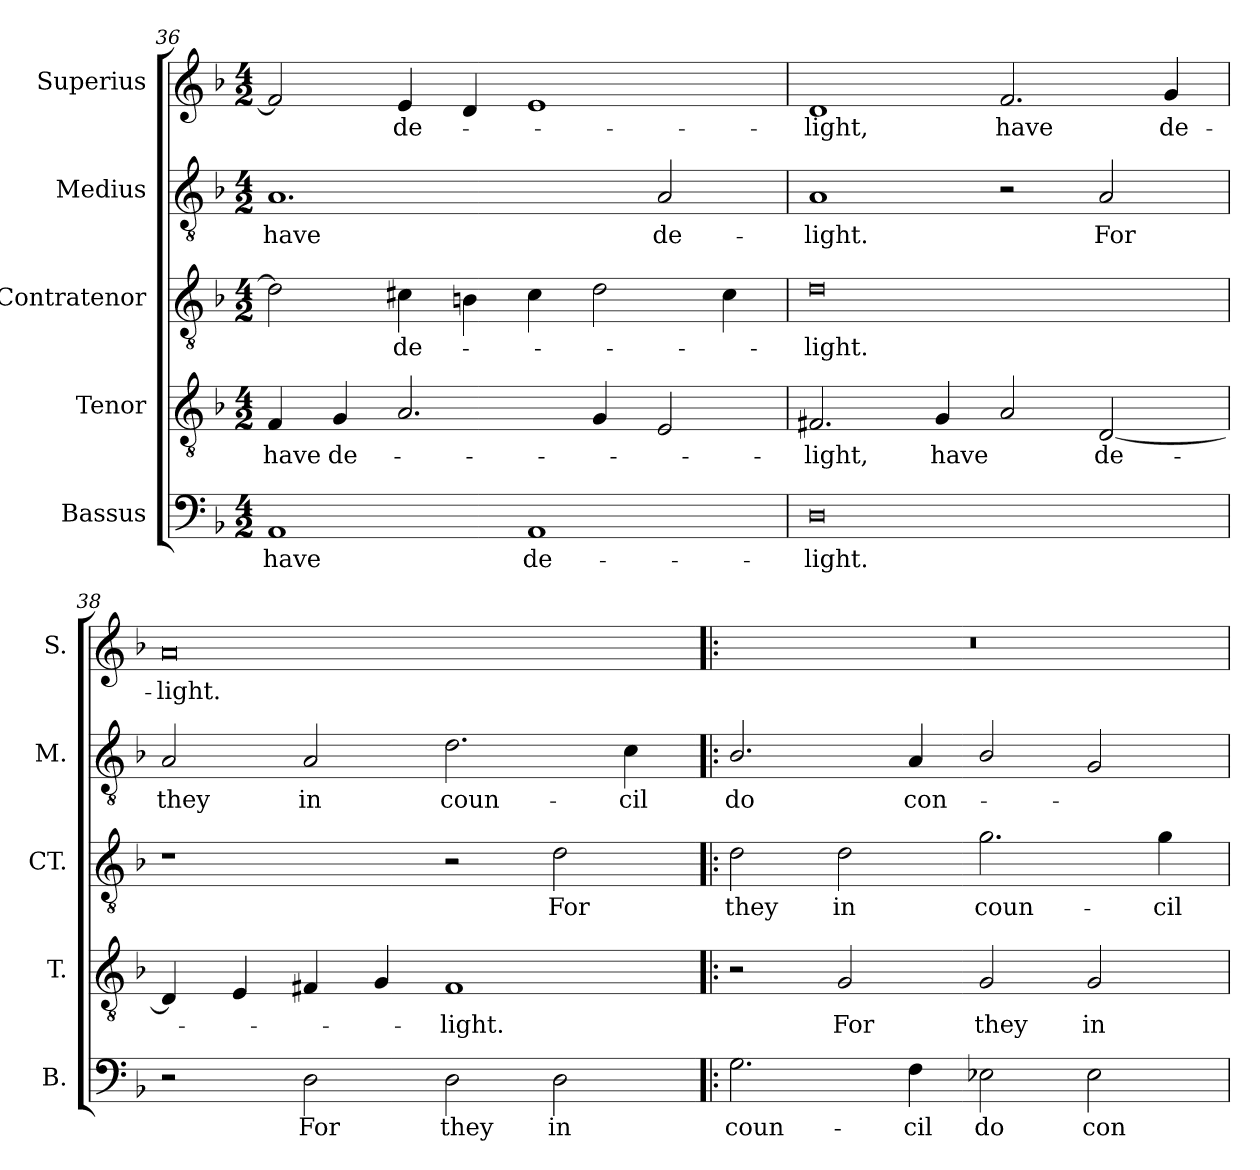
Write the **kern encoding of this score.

**kern	**text	**kern	**text	**kern	**text	**kern	**text	**kern	**text
*part5	*part5	*part4	*part4	*part3	*part3	*part2	*part2	*part1	*part1
*staff5	*staff5	*staff4	*staff4	*staff3	*staff3	*staff2	*staff2	*staff1	*staff1
*I"Bassus	*	*I"Tenor	*	*I"Contratenor	*	*I"Medius	*	*I"Superius	*
*I'B.	*	*I'T.	*	*I'CT.	*	*I'M.	*	*I'S.	*
*clefF4	*	*clefGv2	*	*clefGv2	*	*clefGv2	*	*clefG2	*
*	*	*ITrd7c12	*	*ITrd7c12	*	*ITrd7c12	*	*	*
*k[b-]	*	*k[b-]	*	*k[b-]	*	*k[b-]	*	*k[b-]	*
*F:	*	*F:	*	*F:	*	*F:	*	*F:	*
*M4/2	*	*M4/2	*	*M4/2	*	*M4/2	*	*M4/2	*
=36	=36	=36	=36	=36	=36	=36	=36	=36	=36
!	!LO:LY:b:color=#000000	!	!	!	!	!	!	!	!
!	!	!	!LO:LY:b:color=#000000	!	!	!	!	!	!
!	!	!	!	!	!	!	!LO:LY:b:color=#000000	!	!
1AAi	have	4FFi/	have	2Di\]	.	1.AAi	have	2fi/]	.
!	!	!	!LO:LY:b:color=#000000	!	!	!	!	!	!
.	.	4GGi/	de-	.	.	.	.	.	.
!	!	!	!	!	!LO:LY:b:color=#000000	!	!	!	!
!	!	!	!	!	!	!	!	!	!LO:LY:b:color=#000000
.	.	2.AAi/	.	4C#Xi\	de-	.	.	4ei/	de-
.	.	.	.	4BBni\	.	.	.	4di/	.
!	!LO:LY:b:color=#000000	!	!	!	!	!	!	!	!
1AAi	de-	.	.	4C#i\	.	.	.	1ei	.
.	.	4GGi/	.	2Di\	.	.	.	.	.
!	!	!	!	!	!	!	!LO:LY:b:color=#000000	!	!
.	.	2EEi/	.	.	.	2AAi/	de-	.	.
.	.	.	.	4C#i\	.	.	.	.	.
=37	=37	=37	=37	=37	=37	=37	=37	=37	=37
!	!LO:LY:b:color=#000000	!	!	!	!	!	!	!	!
!	!	!	!LO:LY:b:color=#000000	!	!	!	!	!	!
!	!	!	!	!	!LO:LY:b:color=#000000	!	!	!	!
!	!	!	!	!	!	!	!LO:LY:b:color=#000000	!	!
!	!	!	!	!	!	!	!	!	!LO:LY:b:color=#000000
0Di	-light.	2.FF#Xi/	-light,	0Di	-light.	1AAi	-light.	1di	-light,
!	!	!	!LO:LY:b:color=#000000	!	!	!	!	!	!
.	.	4GGi/	have	.	.	.	.	.	.
!	!	!	!	!	!	!	!	!	!LO:LY:b:color=#000000
.	.	2AAi/	.	.	.	2r	.	2.fi/	have
!	!	!	!LO:LY:b:color=#000000	!	!	!	!	!	!
!	!	!	!	!	!	!	!LO:LY:b:color=#000000	!	!
.	.	[2DDi/	de-	.	.	2AAi/	For	.	.
!	!	!	!	!	!	!	!	!	!LO:LY:b:color=#000000
.	.	.	.	.	.	.	.	4gi/	de-
=38	=38	=38	=38	=38	=38	=38	=38	=38	=38
!	!	!	!	!	!	!	!LO:LY:b:color=#000000	!	!
!	!	!	!	!	!	!	!	!	!LO:LY:b:color=#000000
2r	.	4DDi/]	.	1r	.	2AAi/	they	0ai	-light.
.	.	4EEi/	.	.	.	.	.	.	.
!	!LO:LY:b:color=#000000	!	!	!	!	!	!	!	!
!	!	!	!	!	!	!	!LO:LY:b:color=#000000	!	!
2Di\	For	4FF#Xi/	.	.	.	2AAi/	in	.	.
.	.	4GGi/	.	.	.	.	.	.	.
!	!LO:LY:b:color=#000000	!	!	!	!	!	!	!	!
!	!	!	!LO:LY:b:color=#000000	!	!	!	!	!	!
!	!	!	!	!	!	!	!LO:LY:b:color=#000000	!	!
2Di\	they	1FF#i	-light.	2r	.	2.Di\	coun-	.	.
!	!LO:LY:b:color=#000000	!	!	!	!	!	!	!	!
!	!	!	!	!	!LO:LY:b:color=#000000	!	!	!	!
2Di\	in	.	.	2Di\	For	.	.	.	.
!	!	!	!	!	!	!	!LO:LY:b:color=#000000	!	!
.	.	.	.	.	.	4Ci\	-cil	.	.
!!LO:PB:g=z
=39!|:	=39!|:	=39!|:	=39!|:	=39!|:	=39!|:	=39!|:	=39!|:	=39!|:	=39!|:
!	!LO:LY:b:color=#000000	!	!	!	!	!	!	!	!
!	!	!	!	!	!LO:LY:b:color=#000000	!	!	!	!
!	!	!	!	!	!	!	!LO:LY:b:color=#000000	!LO:N:vis=1	!
2.Gi\	coun-	2r	.	2Di\	they	2.BB-i/	do	0r	.
!	!	!	!LO:LY:b:color=#000000	!	!	!	!	!	!
!	!	!	!	!	!LO:LY:b:color=#000000	!	!	!	!
.	.	2GGi/	For	2Di\	in	.	.	.	.
!	!LO:LY:b:color=#000000	!	!	!	!	!	!	!	!
!	!	!	!	!	!	!	!LO:LY:b:color=#000000	!	!
4Fi\	-cil	.	.	.	.	4AAi/	con-	.	.
!	!LO:LY:b:color=#000000	!	!	!	!	!	!	!	!
!	!	!	!LO:LY:b:color=#000000	!	!	!	!	!	!
!	!	!	!	!	!LO:LY:b:color=#000000	!	!	!	!
2E-Xi\	do	2GGi/	they	2.Gi\	coun-	2BB-i/	.	.	.
!	!LO:LY:b:color=#000000	!	!	!	!	!	!	!	!
!	!	!	!LO:LY:b:color=#000000	!	!	!	!	!	!
2E-i\	con-	2GGi/	in	.	.	2GGi/	.	.	.
!	!	!	!	!	!LO:LY:b:color=#000000	!	!	!	!
.	.	.	.	4Gi\	-cil	.	.	.	.
=	=	=	=	=	=	=	=	=	=
*-	*-	*-	*-	*-	*-	*-	*-	*-	*-
